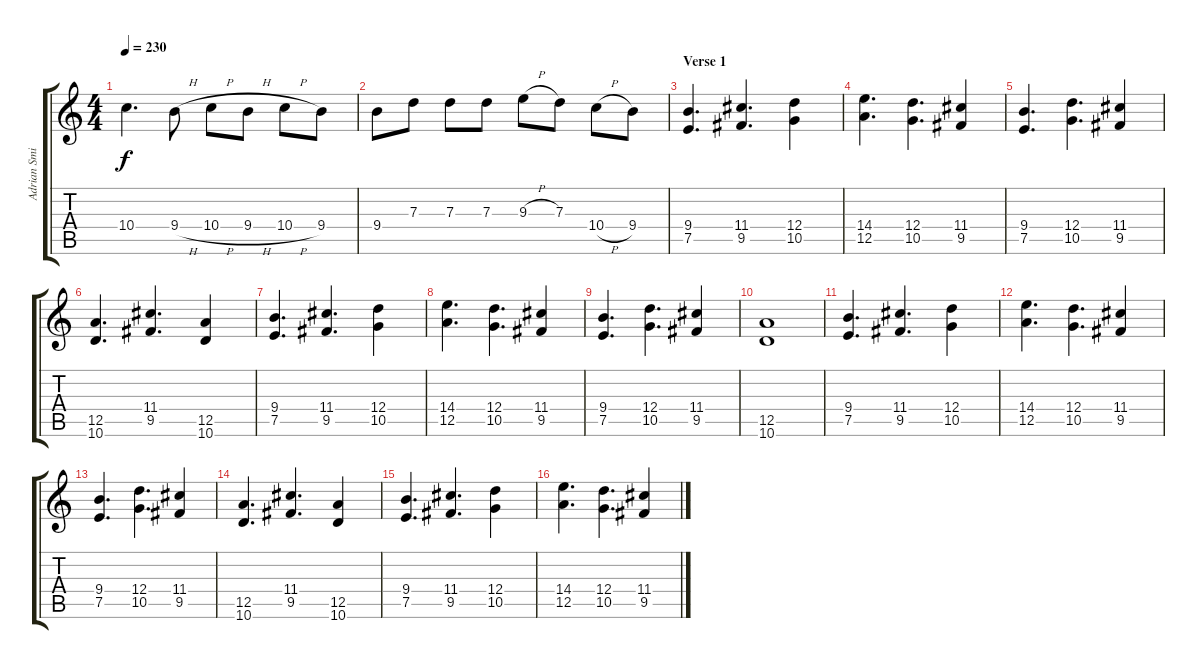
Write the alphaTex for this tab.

\track ("Adrian Smith" "Adrian Smi") {instrument distortionguitar}
\staff {score tabs}
\tuning (E4 B3 G3 D3 A2 E2) {hide}
\ts (4 4)
\tempo 230
\clef g2
\ks c
10.4.4{d dy f} 9.4{h}.8 10.4{h}.8 9.4{h}.8 10.4{h}.8 9.4.8 |
9.4.8 7.3.8 7.3.8 7.3.8 9.3{h}.8 7.3.8 10.4{h}.8 9.4.8 |
\section ("" "Verse 1")
(9.4 7.5).4{d} (11.4 9.5).4{d} (12.4 10.5).4 |
(14.4 12.5).4{d} (12.4 10.5).4{d} (11.4 9.5).4 |
(9.4 7.5).4{d} (12.4 10.5).4{d} (11.4 9.5).4 |
(12.5 10.6).4{d} (11.4 9.5).4{d} (12.5 10.6).4 |
(9.4 7.5).4{d} (11.4 9.5).4{d} (12.4 10.5).4 |
(14.4 12.5).4{d} (12.4 10.5).4{d} (11.4 9.5).4 |
(9.4 7.5).4{d} (12.4 10.5).4{d} (11.4 9.5).4 |
(12.5 10.6).1 |
(9.4 7.5).4{d} (11.4 9.5).4{d} (12.4 10.5).4 |
(14.4 12.5).4{d} (12.4 10.5).4{d} (11.4 9.5).4 |
(9.4 7.5).4{d} (12.4 10.5).4{d} (11.4 9.5).4 |
(12.5 10.6).4{d} (11.4 9.5).4{d} (12.5 10.6).4 |
(9.4 7.5).4{d} (11.4 9.5).4{d} (12.4 10.5).4 |
(14.4 12.5).4{d} (12.4 10.5).4{d} (11.4 9.5).4
